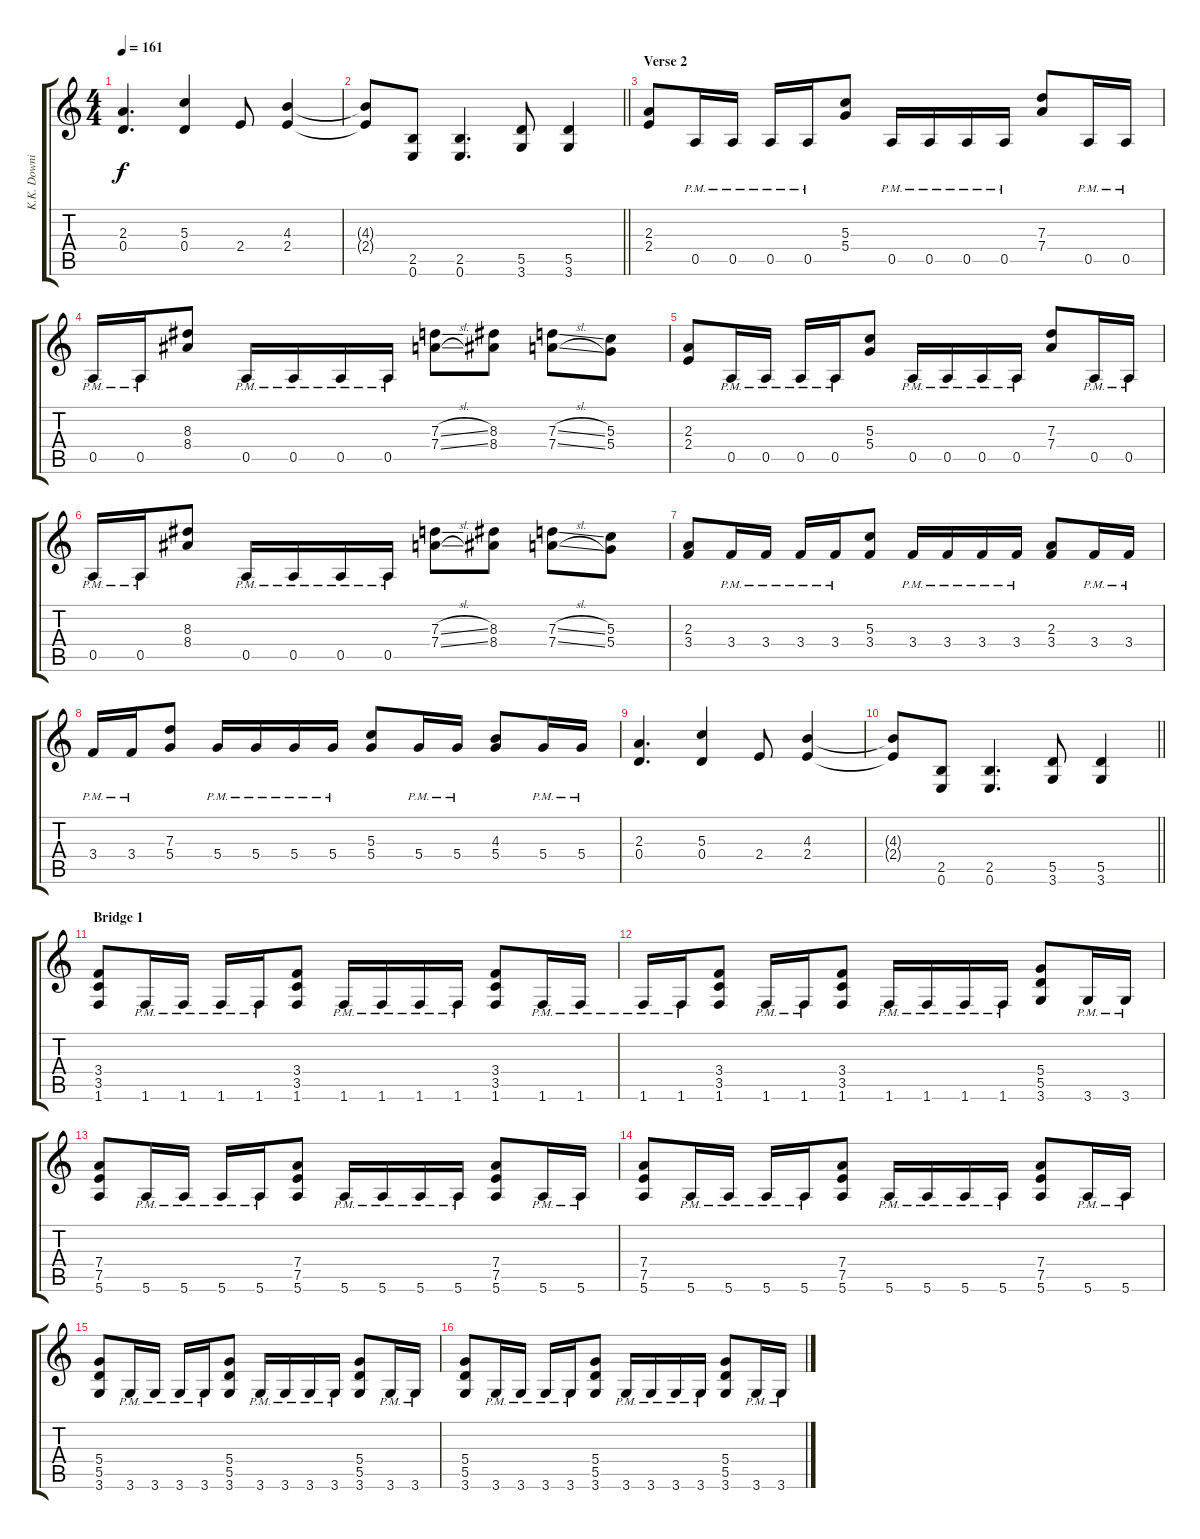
\track ("K.K. Downing" "K.K. Downi") {instrument distortionguitar}
\staff {score tabs}
\tuning (E4 B3 G3 D3 A2 E2) {hide}
\ts (4 4)
\tempo 161
\clef g2
\ks c
(2.3 0.4).4{d dy f} (5.3 0.4).4 2.4.8 (4.3 2.4).4 |
\barLineRight lightlight
(4.3{t} 2.4{t}).8 (2.5 0.6).8 (2.5 0.6).4{d} (5.5 3.6).8 (5.5 3.6).4 |
\section ("" "Verse 2")
(2.3 2.4).8 0.5{pm}.16 0.5{pm}.16 0.5{pm}.16 0.5{pm}.16 (5.3 5.4).8 0.5{pm}.16 0.5{pm}.16 0.5{pm}.16 0.5{pm}.16 (7.3 7.4).8 0.5{pm}.16 0.5{pm}.16 |
0.5{pm}.16 0.5{pm}.16 (8.3 8.4).8 0.5{pm}.16 0.5{pm}.16 0.5{pm}.16 0.5{pm}.16 (7.3{sl} 7.4{sl}).8 (8.3 8.4).8 (7.3{sl} 7.4{sl}).8 (5.3 5.4).8 |
(2.3 2.4).8 0.5{pm}.16 0.5{pm}.16 0.5{pm}.16 0.5{pm}.16 (5.3 5.4).8 0.5{pm}.16 0.5{pm}.16 0.5{pm}.16 0.5{pm}.16 (7.3 7.4).8 0.5{pm}.16 0.5{pm}.16 |
0.5{pm}.16 0.5{pm}.16 (8.3 8.4).8 0.5{pm}.16 0.5{pm}.16 0.5{pm}.16 0.5{pm}.16 (7.3{sl} 7.4{sl}).8 (8.3 8.4).8 (7.3{sl} 7.4{sl}).8 (5.3 5.4).8 |
(2.3 3.4).8 3.4{pm}.16 3.4{pm}.16 3.4{pm}.16 3.4{pm}.16 (5.3 3.4).8 3.4{pm}.16 3.4{pm}.16 3.4{pm}.16 3.4{pm}.16 (2.3 3.4).8 3.4{pm}.16 3.4{pm}.16 |
3.4{pm}.16 3.4{pm}.16 (7.3 5.4).8 5.4{pm}.16 5.4{pm}.16 5.4{pm}.16 5.4{pm}.16 (5.3 5.4).8 5.4{pm}.16 5.4{pm}.16 (4.3 5.4).8 5.4{pm}.16 5.4{pm}.16 |
(2.3 0.4).4{d} (5.3 0.4).4 2.4.8 (4.3 2.4).4 |
\barLineRight lightlight
(4.3{t} 2.4{t}).8 (2.5 0.6).8 (2.5 0.6).4{d} (5.5 3.6).8 (5.5 3.6).4 |
\section ("" "Bridge 1")
(3.4 3.5 1.6).8 1.6{pm}.16 1.6{pm}.16 1.6{pm}.16 1.6{pm}.16 (3.4 3.5 1.6).8 1.6{pm}.16 1.6{pm}.16 1.6{pm}.16 1.6{pm}.16 (3.4 3.5 1.6).8 1.6{pm}.16 1.6{pm}.16 |
1.6{pm}.16 1.6{pm}.16 (3.4 3.5 1.6).8 1.6{pm}.16 1.6{pm}.16 (3.4 3.5 1.6).8 1.6{pm}.16 1.6{pm}.16 1.6{pm}.16 1.6{pm}.16 (5.4 5.5 3.6).8 3.6{pm}.16 3.6{pm}.16 |
(7.4 7.5 5.6).8 5.6{pm}.16 5.6{pm}.16 5.6{pm}.16 5.6{pm}.16 (7.4 7.5 5.6).8 5.6{pm}.16 5.6{pm}.16 5.6{pm}.16 5.6{pm}.16 (7.4 7.5 5.6).8 5.6{pm}.16 5.6{pm}.16 |
(7.4 7.5 5.6).8 5.6{pm}.16 5.6{pm}.16 5.6{pm}.16 5.6{pm}.16 (7.4 7.5 5.6).8 5.6{pm}.16 5.6{pm}.16 5.6{pm}.16 5.6{pm}.16 (7.4 7.5 5.6).8 5.6{pm}.16 5.6{pm}.16 |
(5.4 5.5 3.6).8 3.6{pm}.16 3.6{pm}.16 3.6{pm}.16 3.6{pm}.16 (5.4 5.5 3.6).8 3.6{pm}.16 3.6{pm}.16 3.6{pm}.16 3.6{pm}.16 (5.4 5.5 3.6).8 3.6{pm}.16 3.6{pm}.16 |
(5.4 5.5 3.6).8 3.6{pm}.16 3.6{pm}.16 3.6{pm}.16 3.6{pm}.16 (5.4 5.5 3.6).8 3.6{pm}.16 3.6{pm}.16 3.6{pm}.16 3.6{pm}.16 (5.4 5.5 3.6).8 3.6{pm}.16 3.6{pm}.16
